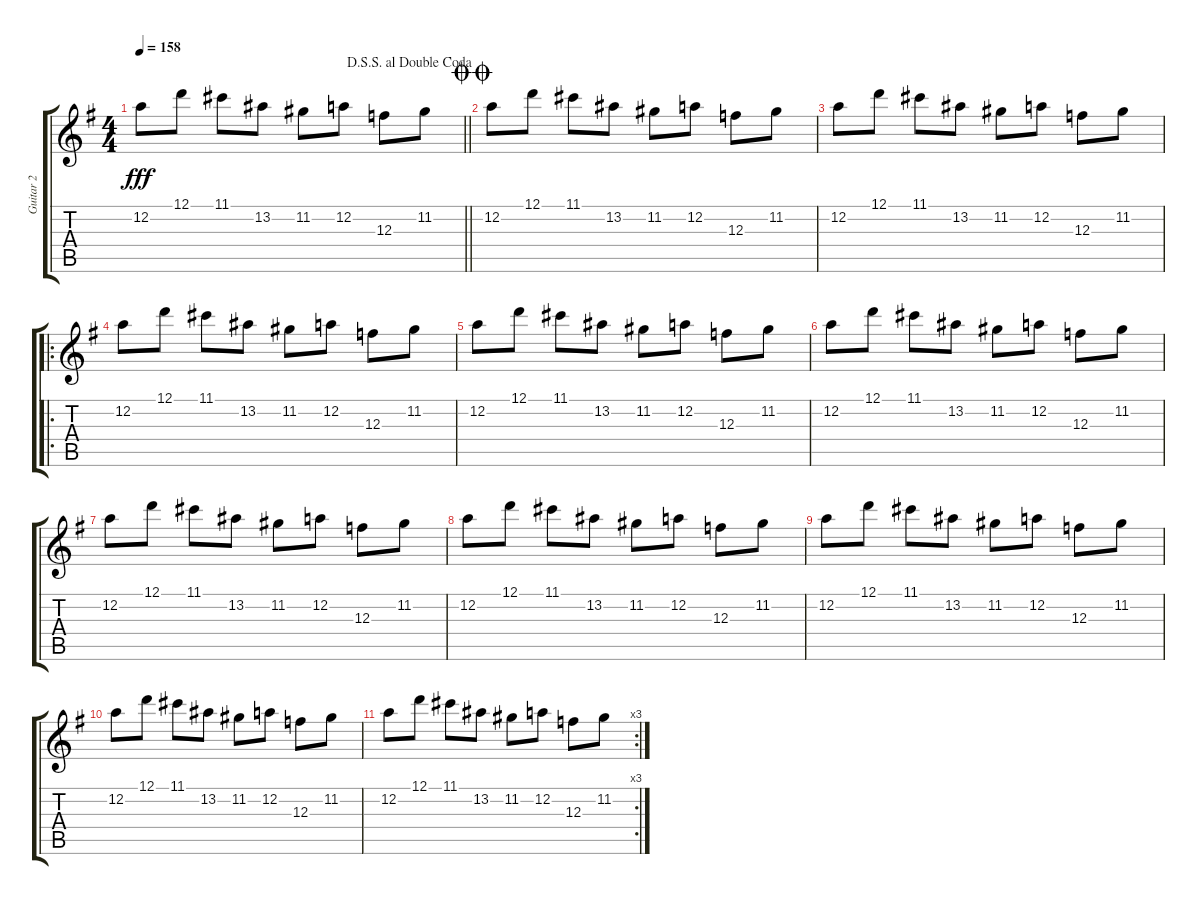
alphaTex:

\track ("Guitar 2" "Guitar 2") {instrument overdrivenguitar}
\staff {score tabs}
\tuning (D4 A3 F3 C3 G2 D2) {hide}
\ts (4 4)
\jump dalsegnosegnoaldoublecoda
\tempo 158
\clef g2
\barLineRight lightlight
\ks g
12.2.8{dy fff} 12.1.8 11.1.8 13.2.8 11.2.8 12.2.8 12.3.8 11.2.8 |
\jump doublecoda
12.2.8 12.1.8 11.1.8 13.2.8 11.2.8 12.2.8 12.3.8 11.2.8 |
12.2.8 12.1.8 11.1.8 13.2.8 11.2.8 12.2.8 12.3.8 11.2.8 |
\ro
12.2.8 12.1.8 11.1.8 13.2.8 11.2.8 12.2.8 12.3.8 11.2.8 |
12.2.8 12.1.8 11.1.8 13.2.8 11.2.8 12.2.8 12.3.8 11.2.8 |
12.2.8 12.1.8 11.1.8 13.2.8 11.2.8 12.2.8 12.3.8 11.2.8 |
12.2.8 12.1.8 11.1.8 13.2.8 11.2.8 12.2.8 12.3.8 11.2.8 |
12.2.8 12.1.8 11.1.8 13.2.8 11.2.8 12.2.8 12.3.8 11.2.8 |
12.2.8 12.1.8 11.1.8 13.2.8 11.2.8 12.2.8 12.3.8 11.2.8 |
12.2.8 12.1.8 11.1.8 13.2.8 11.2.8 12.2.8 12.3.8 11.2.8 |
\rc 3
12.2.8 12.1.8 11.1.8 13.2.8 11.2.8 12.2.8 12.3.8 11.2.8
